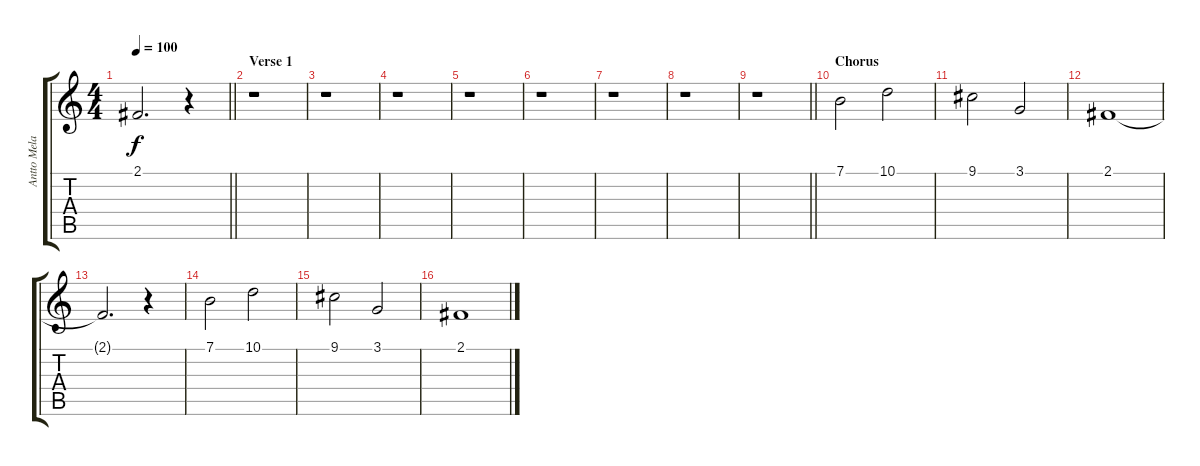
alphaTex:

\track ("Antto Melasniemi (Keyboard)" "Antto Mela") {instrument choiraahs}
\staff {score tabs}
\tuning (E4 B3 G3 D3 A2 E2) {hide}
\ts (4 4)
\tempo 100
\clef g2
\barLineRight lightlight
\ks c
2.1{t}.2{d dy f} r.4 |
\section ("" "Verse 1")
r.1 |
r.1 |
r.1 |
r.1 |
r.1 |
r.1 |
r.1 |
\barLineRight lightlight
r.1 |
\section ("" "Chorus")
7.1.2 10.1.2 |
9.1.2 3.1.2 |
2.1.1 |
2.1{t}.2{d} r.4 |
7.1.2 10.1.2 |
9.1.2 3.1.2 |
2.1.1
